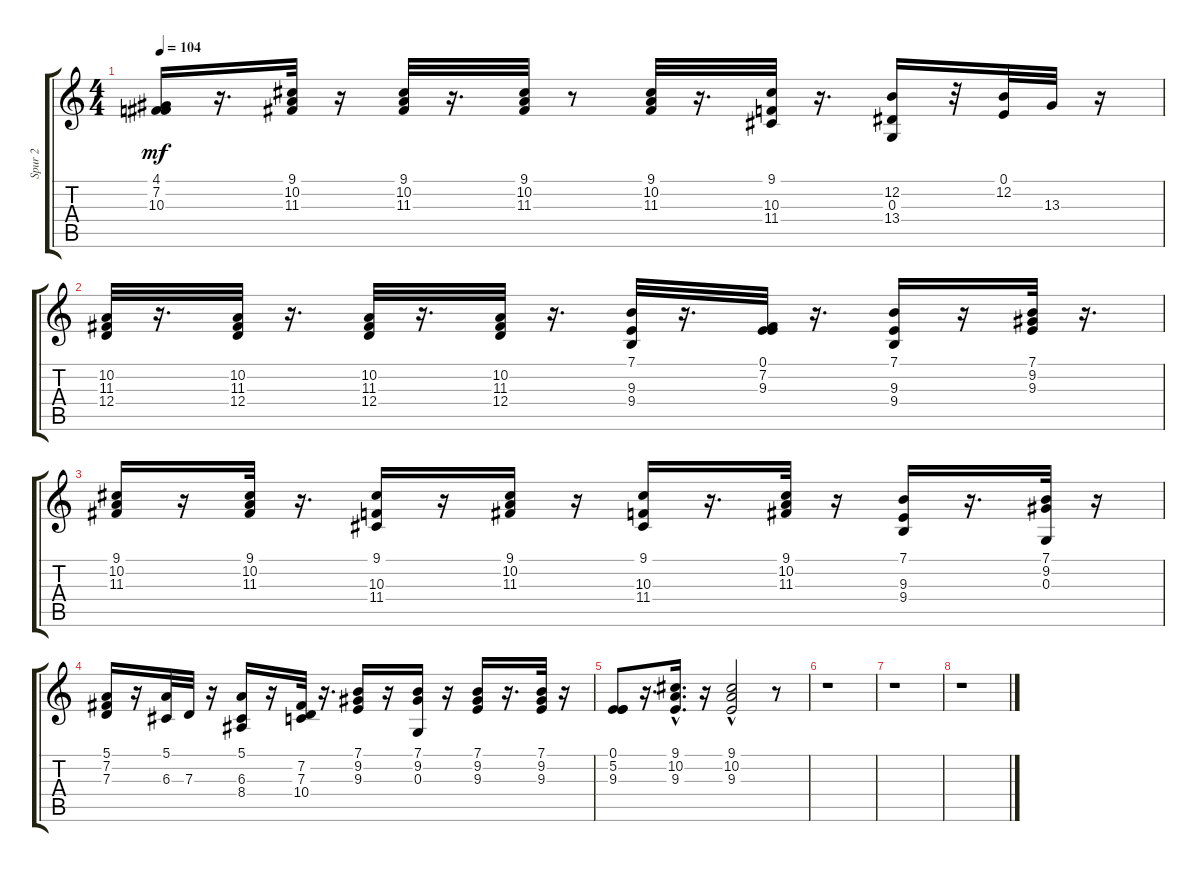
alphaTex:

\track ("Spur 2" "Spur 2") {instrument synthstrings1}
\staff {score tabs}
\tuning (E4 B3 G3 D3 A2 E2) {hide}
\ts (4 4)
\tempo 104
\clef g2
\ks c
(4.1 7.2 10.3).16{dy mf} r.16{d} (9.1 10.2 11.3).32 r.16 (9.1 10.2 11.3).32 r.16{d} (9.1 10.2 11.3).32 r.8 (9.1 10.2 11.3).32 r.16{d} (9.1 10.3 11.4).32 r.16{d} (12.2 0.3 13.4).16 r.32 (0.1 12.2).32 13.3.32 r.16 |
(10.2 11.3 12.4).32 r.16{d} (10.2 11.3 12.4).32 r.16{d} (10.2 11.3 12.4).32 r.16{d} (10.2 11.3 12.4).32 r.16{d} (7.1 9.3 9.4).32 r.16{d} (0.1 7.2 9.3).32 r.16{d} (7.1 9.3 9.4).16 r.16 (7.1 9.2 9.3).32 r.16{d} |
(9.1 10.2 11.3).16 r.16 (9.1 10.2 11.3).32 r.16{d} (9.1 10.3 11.4).16 r.16 (9.1 10.2 11.3).16 r.16 (9.1 10.3 11.4).16 r.16{d} (9.1 10.2 11.3).32 r.16 (7.1 9.3 9.4).16 r.16{d} (7.1 9.2 0.3).32 r.16 |
(5.1 7.2 7.3).16 r.16 (5.1 6.3).32 7.3.32 r.16 (5.1 6.3 8.4).16 r.16 (7.2 7.3 10.4).32 r.16{d} (7.1 9.2 9.3).16 r.16 (7.1 9.2 0.3).16 r.16 (7.1 9.2 9.3).16 r.16{d} (7.1 9.2 9.3).32 r.16 |
(0.1 5.2 9.3).8 r.16{d} (9.1{hac} 10.2{hac} 9.3{hac}).16{d} r.16 (9.1 10.2 9.3{hac}).2 r.8 |
r.1 |
r.1 |
r.1
